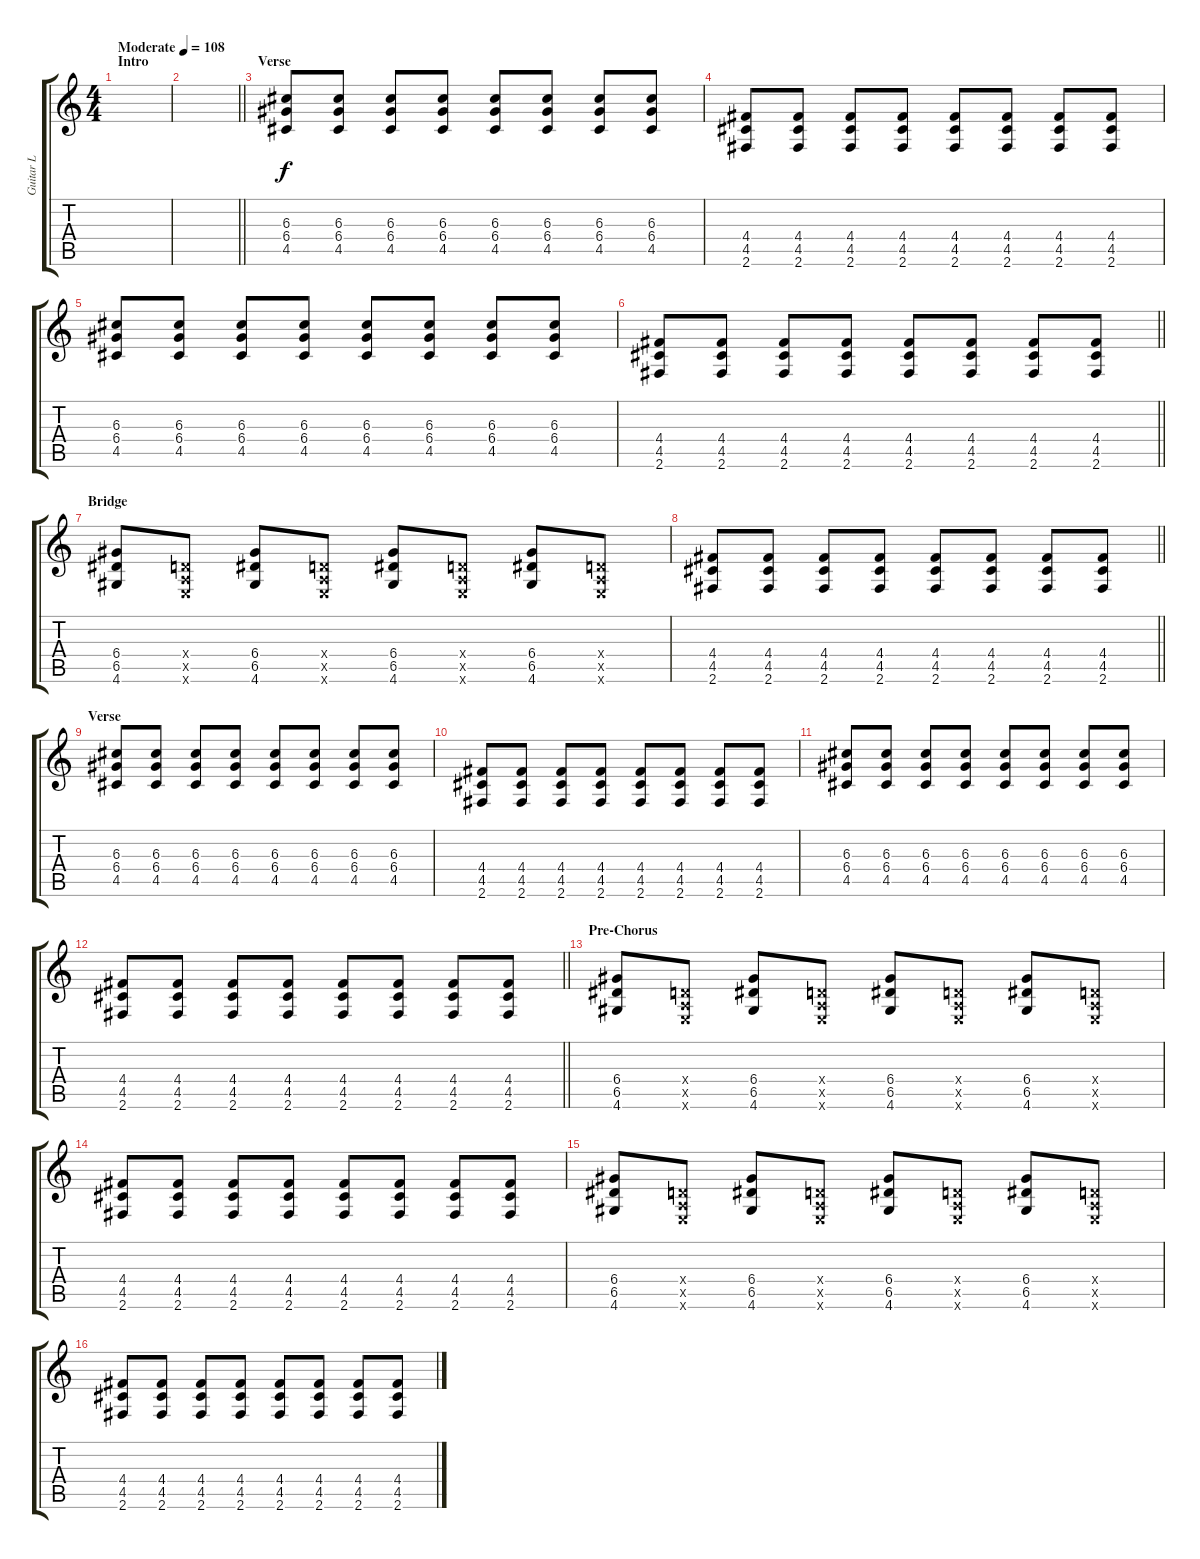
\track ("Guitar L" "Guitar L") {instrument overdrivenguitar}
\staff {score tabs}
\tuning (E4 B3 G3 D3 A2 E2) {hide}
\ts (4 4)
\section ("" "Intro")
\tempo (108 "Moderate")
\clef g2
\ks c
|
\barLineRight lightlight
|
\section ("" "Verse")
(6.3 6.4 4.5).8 (6.3 6.4 4.5).8 (6.3 6.4 4.5).8 (6.3 6.4 4.5).8 (6.3 6.4 4.5).8 (6.3 6.4 4.5).8 (6.3 6.4 4.5).8 (6.3 6.4 4.5).8 |
(4.4 4.5 2.6).8 (4.4 4.5 2.6).8 (4.4 4.5 2.6).8 (4.4 4.5 2.6).8 (4.4 4.5 2.6).8 (4.4 4.5 2.6).8 (4.4 4.5 2.6).8 (4.4 4.5 2.6).8 |
(6.3 6.4 4.5).8 (6.3 6.4 4.5).8 (6.3 6.4 4.5).8 (6.3 6.4 4.5).8 (6.3 6.4 4.5).8 (6.3 6.4 4.5).8 (6.3 6.4 4.5).8 (6.3 6.4 4.5).8 |
\barLineRight lightlight
(4.4 4.5 2.6).8 (4.4 4.5 2.6).8 (4.4 4.5 2.6).8 (4.4 4.5 2.6).8 (4.4 4.5 2.6).8 (4.4 4.5 2.6).8 (4.4 4.5 2.6).8 (4.4 4.5 2.6).8 |
\section ("" "Bridge")
(6.4 6.5 4.6).8 (0.4{x} 0.5{x} 0.6{x}).8 (6.4 6.5 4.6).8 (0.4{x} 0.5{x} 0.6{x}).8 (6.4 6.5 4.6).8 (0.4{x} 0.5{x} 0.6{x}).8 (6.4 6.5 4.6).8 (0.4{x} 0.5{x} 0.6{x}).8 |
\barLineRight lightlight
(4.4 4.5 2.6).8 (4.4 4.5 2.6).8 (4.4 4.5 2.6).8 (4.4 4.5 2.6).8 (4.4 4.5 2.6).8 (4.4 4.5 2.6).8 (4.4 4.5 2.6).8 (4.4 4.5 2.6).8 |
\section ("" "Verse")
(6.3 6.4 4.5).8 (6.3 6.4 4.5).8 (6.3 6.4 4.5).8 (6.3 6.4 4.5).8 (6.3 6.4 4.5).8 (6.3 6.4 4.5).8 (6.3 6.4 4.5).8 (6.3 6.4 4.5).8 |
(4.4 4.5 2.6).8 (4.4 4.5 2.6).8 (4.4 4.5 2.6).8 (4.4 4.5 2.6).8 (4.4 4.5 2.6).8 (4.4 4.5 2.6).8 (4.4 4.5 2.6).8 (4.4 4.5 2.6).8 |
(6.3 6.4 4.5).8 (6.3 6.4 4.5).8 (6.3 6.4 4.5).8 (6.3 6.4 4.5).8 (6.3 6.4 4.5).8 (6.3 6.4 4.5).8 (6.3 6.4 4.5).8 (6.3 6.4 4.5).8 |
\barLineRight lightlight
(4.4 4.5 2.6).8 (4.4 4.5 2.6).8 (4.4 4.5 2.6).8 (4.4 4.5 2.6).8 (4.4 4.5 2.6).8 (4.4 4.5 2.6).8 (4.4 4.5 2.6).8 (4.4 4.5 2.6).8 |
\section ("" "Pre-Chorus")
(6.4 6.5 4.6).8 (0.4{x} 0.5{x} 0.6{x}).8 (6.4 6.5 4.6).8 (0.4{x} 0.5{x} 0.6{x}).8 (6.4 6.5 4.6).8 (0.4{x} 0.5{x} 0.6{x}).8 (6.4 6.5 4.6).8 (0.4{x} 0.5{x} 0.6{x}).8 |
(4.4 4.5 2.6).8 (4.4 4.5 2.6).8 (4.4 4.5 2.6).8 (4.4 4.5 2.6).8 (4.4 4.5 2.6).8 (4.4 4.5 2.6).8 (4.4 4.5 2.6).8 (4.4 4.5 2.6).8 |
(6.4 6.5 4.6).8 (0.4{x} 0.5{x} 0.6{x}).8 (6.4 6.5 4.6).8 (0.4{x} 0.5{x} 0.6{x}).8 (6.4 6.5 4.6).8 (0.4{x} 0.5{x} 0.6{x}).8 (6.4 6.5 4.6).8 (0.4{x} 0.5{x} 0.6{x}).8 |
(4.4 4.5 2.6).8 (4.4 4.5 2.6).8 (4.4 4.5 2.6).8 (4.4 4.5 2.6).8 (4.4 4.5 2.6).8 (4.4 4.5 2.6).8 (4.4 4.5 2.6).8 (4.4 4.5 2.6).8
